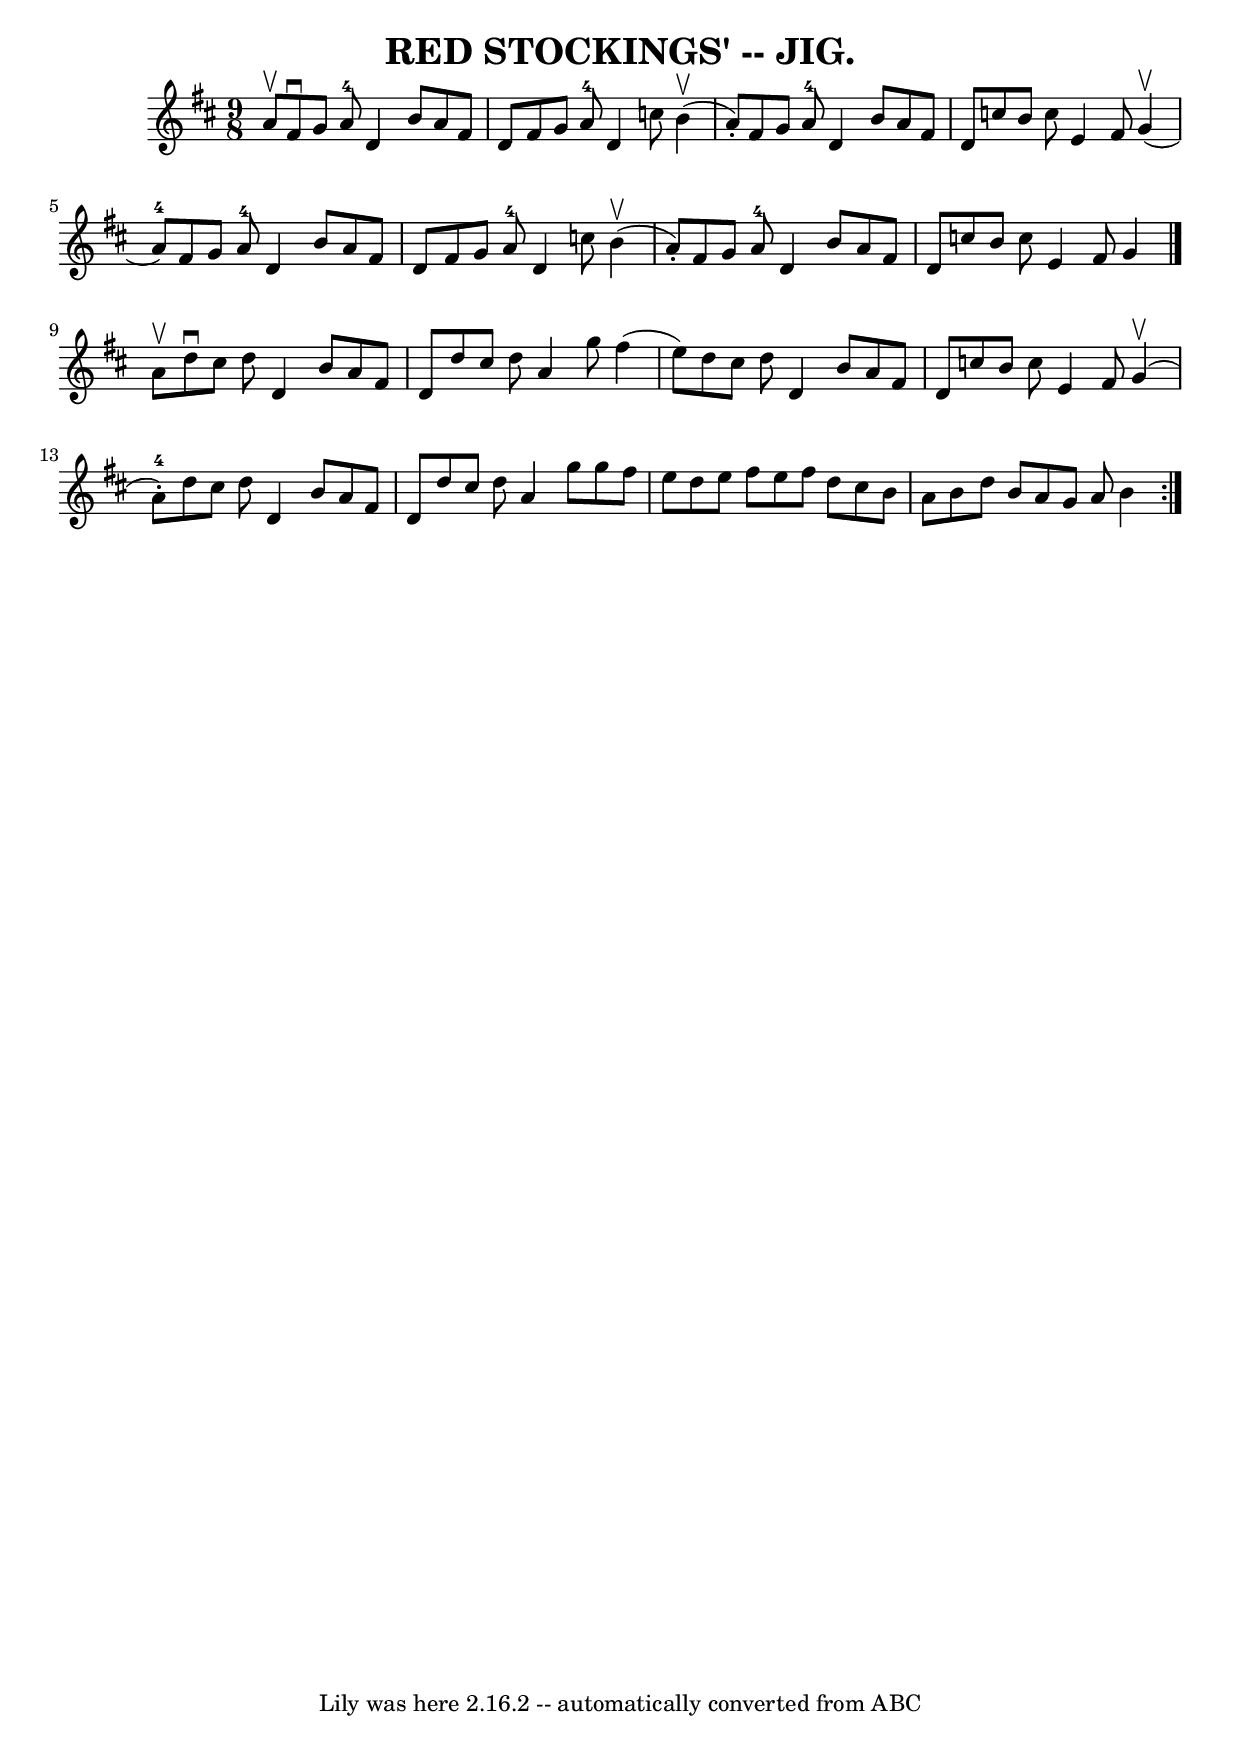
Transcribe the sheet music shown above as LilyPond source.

\version "2.16.2"
\include "Mammoth.ily"
\header {
	%% book = "Coles pg. 75.3"
	crossRefNumber = "11"
	footnotes = "\\\\Compare Rakes of Westmeat:h/Blast of Wind, pg 65"
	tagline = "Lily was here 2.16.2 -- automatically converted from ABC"
	title = "RED STOCKINGS' -- JIG."
}
voicedefault =  {


\repeat volta 2 {
\time 9/8 
\key d \major a'8^\upbow |
 fis'8^\downbow g'8 a'8 
-4 d'4 b'8 a'8 fis'8 d'8  |
 fis'8 g'8 a'8-4   
d'4 c''8 b'4 (^\upbow a'8 -.) |
 fis'8 g'8 a'8-4   
d'4 b'8 a'8 fis'8 d'8  |
 c''8 b'8 c''8 e'4    
fis'8 g'4 (^\upbow a'8-4) |
 fis'8 g'8 a'8-4   
d'4 b'8 a'8 fis'8 d'8  |
 fis'8 g'8 a'8-4 d'4    
c''8 b'4 (^\upbow a'8 -.) |
 fis'8 g'8 a'8-4 d'4    
b'8 a'8 fis'8 d'8  |
 c''8 b'8 c''8 e'4 fis'8    
g'4  \bar "|." a'8^\upbow |
 d''8^\downbow cis''8 d''8    
d'4 b'8 a'8 fis'8 d'8  |
 d''8 cis''8 d''8 a'4    
g''8 fis''4 (e''8) |
 d''8 cis''8 d''8 d'4 b'8    
a'8 fis'8 d'8  |
 c''8 b'8 c''8 e'4 fis'8 g'4 
(^\upbow a'8-4-.) |
 d''8 cis''8 d''8 d'4 b'8    
a'8 fis'8 d'8  |
 d''8 cis''8 d''8 a'4 g''8 g''8   
 fis''8 e''8  |
 d''8 e''8 fis''8 e''8 fis''8 d''8    
cis''8 b'8 a'8  |
 b'8 d''8 b'8 a'8 g'8 a'8 b'4 
 }   
}

\score{
    <<

	\context Staff="default"
	{
	    \voicedefault 
	}

    >>
	\layout {
	}
	\midi {}
}
